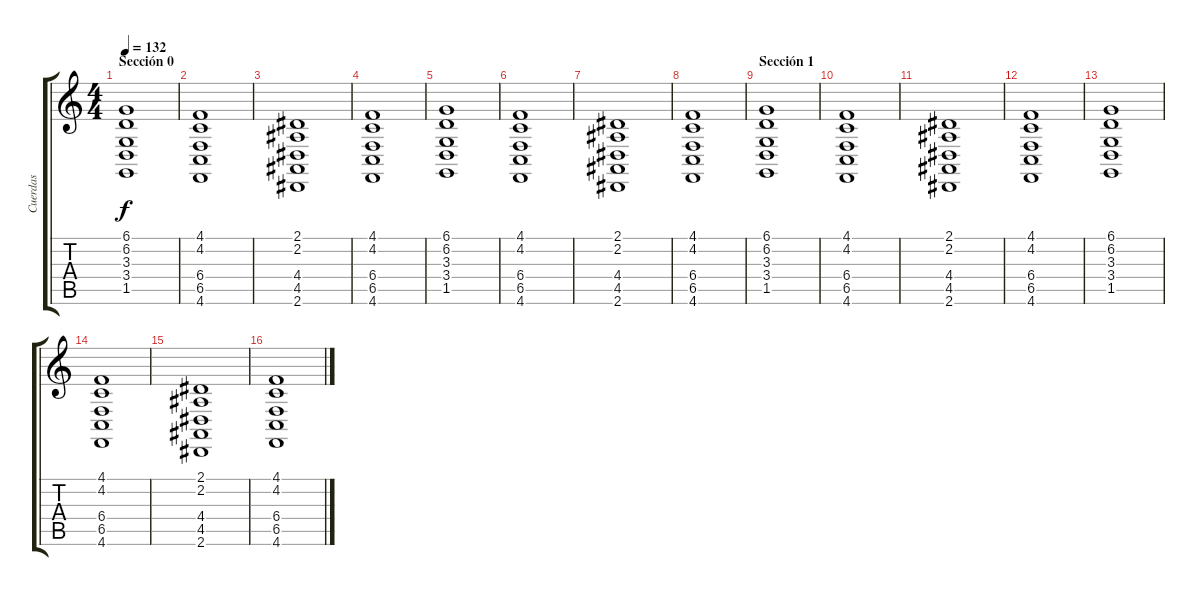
\track ("Cuerdas" "Cuerdas") {instrument stringensemble1}
\staff {score tabs}
\tuning (Db4 Ab3 E3 B2 Gb2 Db2) {hide}
\ts (4 4)
\section ("" "Sección 0")
\tempo 132
\clef g2
\ks c
(6.1 6.2 3.3 3.4 1.5).1{dy f} |
(4.1 4.2 6.4 6.5 4.6).1 |
(2.1 2.2 4.4 4.5 2.6).1 |
(4.1 4.2 6.4 6.5 4.6).1 |
(6.1 6.2 3.3 3.4 1.5).1 |
(4.1 4.2 6.4 6.5 4.6).1 |
(2.1 2.2 4.4 4.5 2.6).1 |
(4.1 4.2 6.4 6.5 4.6).1 |
\section ("" "Sección 1")
(6.1 6.2 3.3 3.4 1.5).1 |
(4.1 4.2 6.4 6.5 4.6).1 |
(2.1 2.2 4.4 4.5 2.6).1 |
(4.1 4.2 6.4 6.5 4.6).1 |
(6.1 6.2 3.3 3.4 1.5).1 |
(4.1 4.2 6.4 6.5 4.6).1 |
(2.1 2.2 4.4 4.5 2.6).1 |
(4.1 4.2 6.4 6.5 4.6).1
